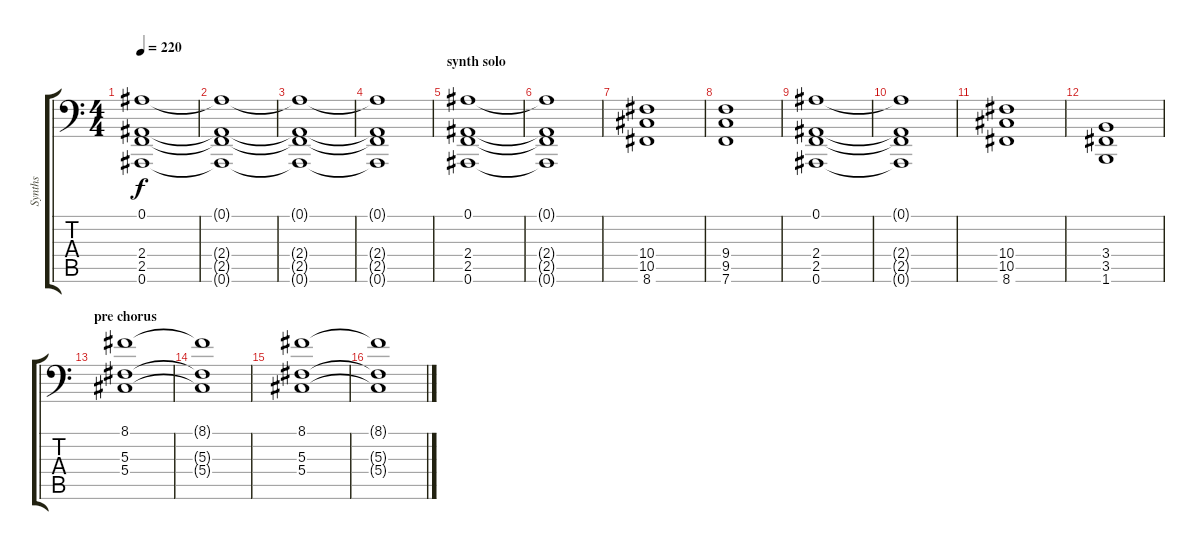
\track ("Synths" "Synths") {instrument lead1square}
\staff {score tabs}
\tuning (Bb3 F3 Db3 Ab2 Eb2 Bb1) {hide}
\ts (4 4)
\tempo 220
\clef f4
\ks c
(0.1{t} 2.4{t} 2.5{t} 0.6{t}).1{dy f} |
(0.1{t} 2.4{t} 2.5{t} 0.6{t}).1 |
(0.1{t} 2.4{t} 2.5{t} 0.6{t}).1 |
(0.1{t} 2.4{t} 2.5{t} 0.6{t}).1 |
\section ("" "synth solo")
(0.1 2.4 2.5 0.6).1 |
(0.1{t} 2.4{t} 2.5{t} 0.6{t}).1 |
(10.4 10.5 8.6).1 |
(9.4 9.5 7.6).1 |
(0.1 2.4 2.5 0.6).1 |
(0.1{t} 2.4{t} 2.5{t} 0.6{t}).1 |
(10.4 10.5 8.6).1 |
(3.4 3.5 1.6).1 |
\section ("" "pre chorus")
(8.1 5.3 5.4).1 |
(8.1{t} 5.3{t} 5.4{t}).1 |
(8.1 5.3 5.4).1 |
(8.1{t} 5.3{t} 5.4{t}).1
